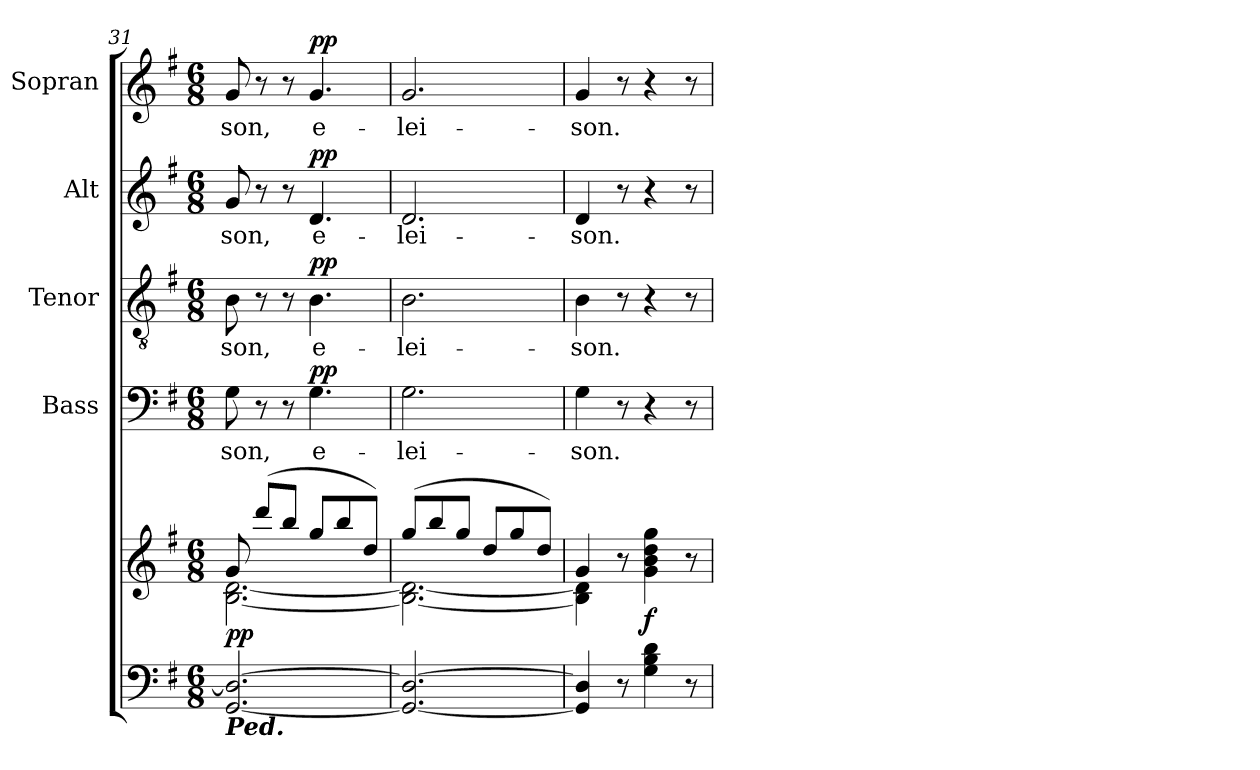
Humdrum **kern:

**kern	**kern	**dynam	**kern	**text	**dynam	**kern	**text	**dynam	**kern	**text	**dynam	**kern	**text	**dynam
*part5	*part5	*part5	*part4	*part4	*part4	*part3	*part3	*part3	*part2	*part2	*part2	*part1	*part1	*part1
*staff6	*staff5	*staff5/6	*staff4	*staff4	*staff4	*staff3	*staff3	*staff3	*staff2	*staff2	*staff2	*staff1	*staff1	*staff1
*	*	*	*I"Bass	*	*	*I"Tenor	*	*	*I"Alt	*	*	*I"Sopran	*	*
*	*	*	*I'B.	*	*	*I'T.	*	*	*I'A.	*	*	*I'S.	*	*
*clefF4	*clefG2	*	*clefF4	*	*	*clefGv2	*	*	*clefG2	*	*	*clefG2	*	*
*k[f#]	*k[f#]	*	*k[f#]	*	*	*k[f#]	*	*	*k[f#]	*	*	*k[f#]	*	*
*G:	*G:	*	*G:	*	*	*G:	*	*	*G:	*	*	*G:	*	*
*M6/8	*M6/8	*	*M6/8	*	*	*M6/8	*	*	*M6/8	*	*	*M6/8	*	*
=31	=31	=31	=31	=31	=31	=31	=31	=31	=31	=31	=31	=31	=31	=31
*	*^	*	*	*	*	*	*	*	*	*	*	*	*	*
!LO:TX:b:Bi:t=Ped.	!	!	!	!	!	!	!	!	!	!	!	!	!	!	!
!	!	!	!LO:DY:b	!	!LO:LY:b	!	!	!LO:LY:b	!	!	!LO:LY:b	!	!	!LO:LY:b	!
[2.GG/ 2.D/_	8g/	[<2.B\ [<2.d\	pp	8G\	-son,	.	8B\	-son,	.	8g/	-son,	.	8g/	-son,	.
.	(<8ddd/L	.	.	8r	.	.	8r	.	.	8r	.	.	8r	.	.
.	8bb/J	.	.	8r	.	.	8r	.	.	8r	.	.	8r	.	.
!	!	!	!	!	!LO:LY:b	!LO:DY:a	!	!LO:LY:b	!LO:DY:a	!	!LO:LY:b	!LO:DY:a	!	!LO:LY:b	!LO:DY:a
.	8gg/L	.	.	4.G\	e-	pp	4.B\	e-	pp	4.d/	e-	pp	4.g/	e-	pp
.	8bb/	.	.	.	.	.	.	.	.	.	.	.	.	.	.
.	8dd/J)	.	.	.	.	.	.	.	.	.	.	.	.	.	.
=32	=32	=32	=32	=32	=32	=32	=32	=32	=32	=32	=32	=32	=32	=32	=32
!	!	!	!	!	!LO:LY:b	!	!	!LO:LY:b	!	!	!LO:LY:b	!	!	!LO:LY:b	!
2.GG/_ 2.D/_	(<8gg/L	2.B\_ 2.d\_	.	2.G\	-lei-	.	2.B\	-lei-	.	2.d/	-lei-	.	2.g/	-lei-	.
.	8bb/	.	.	.	.	.	.	.	.	.	.	.	.	.	.
.	8gg/J	.	.	.	.	.	.	.	.	.	.	.	.	.	.
.	8dd/L	.	.	.	.	.	.	.	.	.	.	.	.	.	.
.	8gg/	.	.	.	.	.	.	.	.	.	.	.	.	.	.
.	8dd/J)	.	.	.	.	.	.	.	.	.	.	.	.	.	.
=33	=33	=33	=33	=33	=33	=33	=33	=33	=33	=33	=33	=33	=33	=33	=33
!	!	!	!	!	!LO:LY:b	!	!	!LO:LY:b	!	!	!LO:LY:b	!	!	!LO:LY:b	!
4GG/] 4D/]	4g/	4B\] 4d\]	.	4G\	-son.	.	4B\	-son.	.	4d/	-son.	.	4g/	-son.	.
8r	8r	8ryy	.	8r	.	.	8r	.	.	8r	.	.	8r	.	.
!	!	!	!LO:DY:b	!	!	!	!	!	!	!	!	!	!	!	!
4G\ 4B\ 4d\	4g\ 4b\ 4dd\ 4gg\	4.ryy	f	4r	.	.	4r	.	.	4r	.	.	4r	.	.
8r	8r	.	.	8r	.	.	8r	.	.	8r	.	.	8r	.	.
*	*v	*v	*	*	*	*	*	*	*	*	*	*	*	*	*
=	=	=	=	=	=	=	=	=	=	=	=	=	=	=
*-	*-	*-	*-	*-	*-	*-	*-	*-	*-	*-	*-	*-	*-	*-
